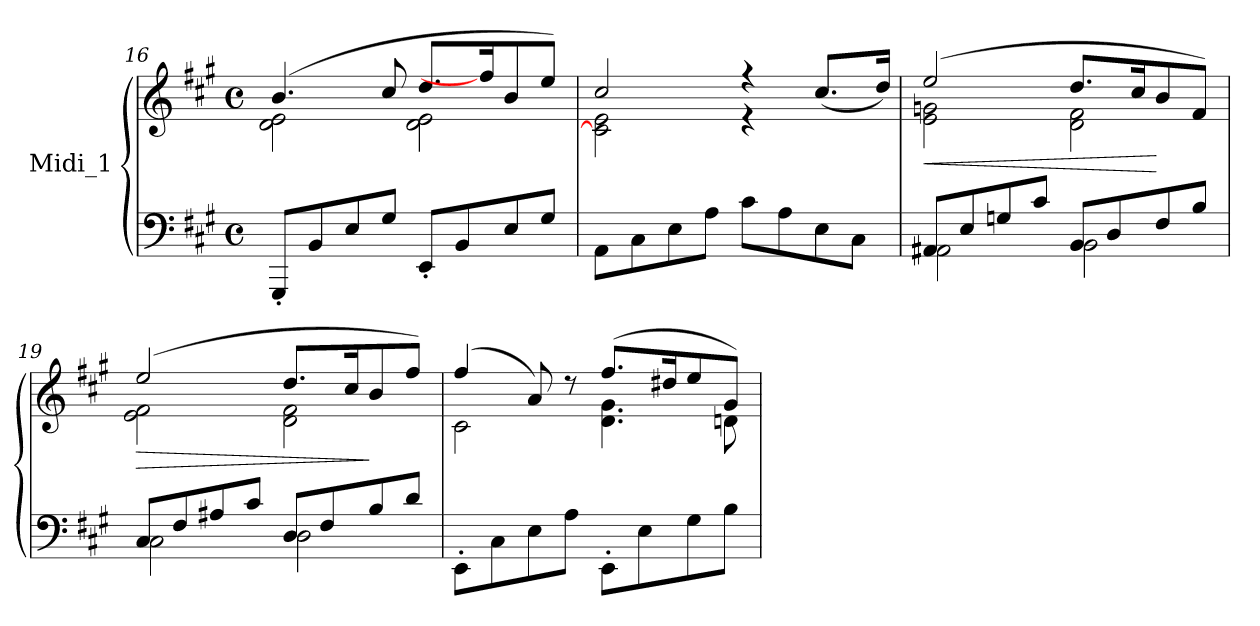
**kern	**kern	**dynam
*part1	*part1	*part1
*staff2	*staff1	*staff1/2
*I"Midi_1	*	*
!!LO:LB:g=z
*clefF4	*clefG2	*
*k[f#c#g#]	*k[f#c#g#]	*
*A:	*A:	*
*M4/4	*M4/4	*
*met(c)	*met(c)	*
=16	=16	=16
*^	*^	*
8GGG#'/L	2ryy	(>4.b/	2d\ 2e\	.
8BB/	.	.	.	.
8E/	.	.	.	.
8G#/J	.	8cc#/	.	.
8EE'/L	2ryy	8.dd/L	2d\ 2e\	.
8BB/	.	.	.	.
.	.	16ff#/K]	.	.
8E/	.	8b/	.	.
8G#/J	.	8ee/J)	.	.
!!LO:LB:g=z	!!
=17	=17	=17	=17	=17
*	*	*MM85	*	*
8AA\L	2ryy	2cc#/	2c#\] 2e\	.
8C#\	.	.	.	.
8E\	.	.	.	.
8A\J	.	.	.	.
8c#\L	2ryy	4r	4r	.
8A\	.	.	.	.
8E\	.	(>8.cc#/L	4ryy	.
8C#\J	.	.	.	.
.	.	16dd/Jk)	.	.
=18	=18	=18	=18	=18
!	!	!	!	!LO:HP:b
8AA#X/L	2AA#\	(>2ee/	2e\ 2gn\	<
8E/	.	.	.	.
8Gn/	.	.	.	.
8c#/J	.	.	.	.
8BB/L	2BB\	8.dd/L	2d\ 2f#\	.
8D/	.	.	.	.
.	.	16cc#/K	.	.
8F#/	.	8b/	.	[
8B/J	.	8f#/J)	.	.
=19	=19	=19	=19	=19
!	!	!	!	!LO:HP:b
8C#/L	2C#\	(>2ee/	2e\ 2f#\	>
8F#/	.	.	.	.
8A#X/	.	.	.	.
8c#/J	.	.	.	.
8D/L	2D\	8.dd/L	2d\ 2f#\	.
8F#/	.	.	.	.
.	.	16cc#/K	.	.
8B/	.	8b/	.	]
8d/J	.	8ff#/J)	.	.
=20	=20	=20	=20	=20
8EE'\L	2ryy	(4ff#/	2c#\	.
8C#\	.	.	.	.
8E\	.	8a/)	.	.
8A\J	.	8r	.	.
8EE'\L	2ryy	(>8.ff#/L	4.d\ 4.g#\	.
8E\	.	.	.	.
.	.	16dd#X/K	.	.
8G#\	.	8ee/	.	.
8B\J	.	8g#/J)	8dni\	.
*v	*v	*	*	*
*	*v	*v	*
=	=	=
*-	*-	*-
